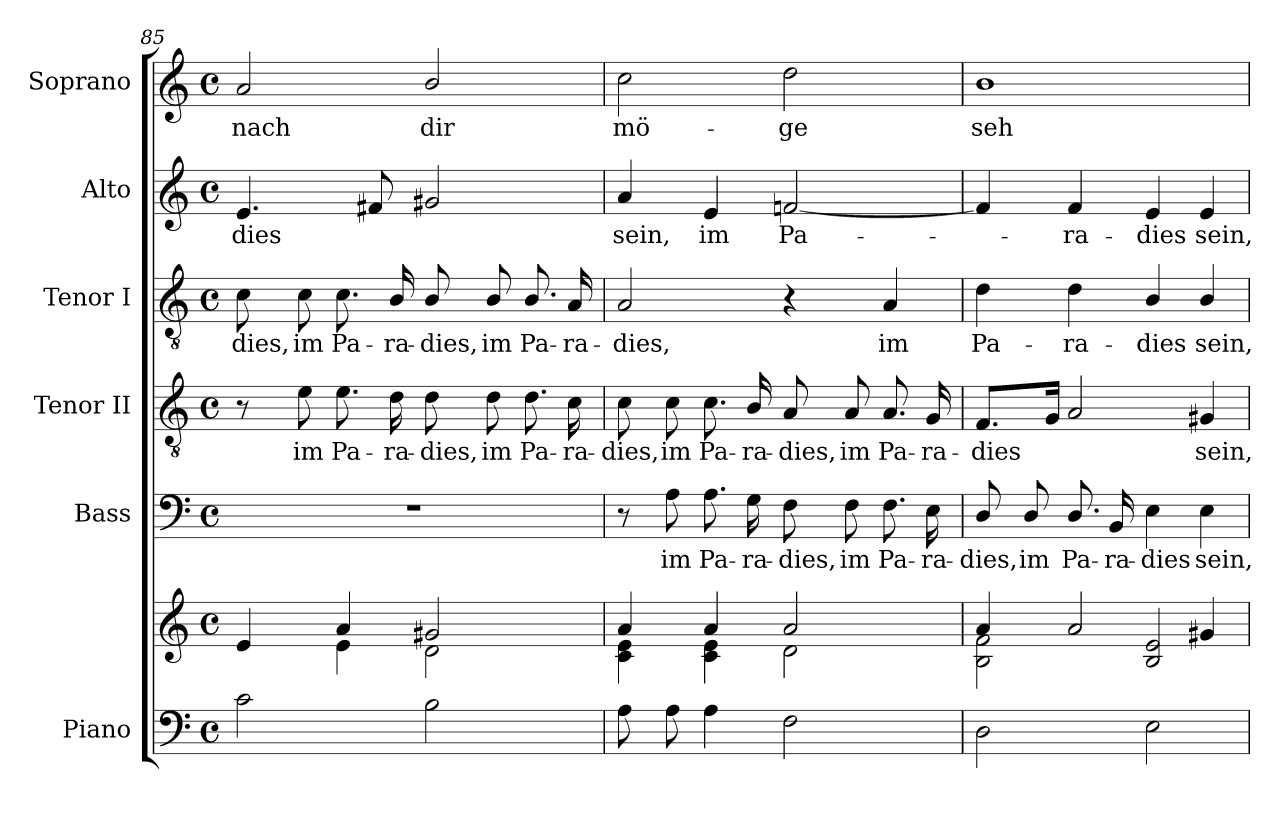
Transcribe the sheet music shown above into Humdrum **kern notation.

**kern	**kern	**kern	**text	**kern	**text	**kern	**text	**kern	**text	**kern	**text
*part6	*part6	*part5	*part5	*part4	*part4	*part3	*part3	*part2	*part2	*part1	*part1
*staff7	*staff6	*staff5	*staff5	*staff4	*staff4	*staff3	*staff3	*staff2	*staff2	*staff1	*staff1
*I"Piano	*	*I"Bass	*	*I"Tenor II	*	*I"Tenor I	*	*I"Alto	*	*I"Soprano	*
*I'Pno.	*	*I'B.	*	*I'T.	*	*I'T.	*	*I'A.	*	*I'S.	*
*clefF4	*clefG2	*clefF4	*	*clefGv2	*	*clefGv2	*	*clefG2	*	*clefG2	*
*	*	*	*	*ITrd7c12	*	*ITrd7c12	*	*	*	*	*
*k[]	*k[]	*k[]	*	*k[]	*	*k[]	*	*k[]	*	*k[]	*
*C:	*C:	*C:	*	*C:	*	*C:	*	*C:	*	*C:	*
*M4/4	*M4/4	*M4/4	*	*M4/4	*	*M4/4	*	*M4/4	*	*M4/4	*
*met(c)	*met(c)	*met(c)	*	*met(c)	*	*met(c)	*	*met(c)	*	*met(c)	*
=85	=85	=85	=85	=85	=85	=85	=85	=85	=85	=85	=85
*	*^	*	*	*	*	*	*	*	*	*	*
!	!	!	!	!	!	!	!	!LO:LY:b:color=#000000	!	!	!	!
!	!	!	!	!	!	!	!	!	!	!LO:LY:b:color=#000000	!	!
!	!	!	!	!	!	!	!	!	!	!	!	!LO:LY:b:color=#000000
2ci\	4ei/	4ryy	1r	.	8r	.	8Ci\	-dies,	4.ei/	-dies	2ai/	nach
!	!	!	!	!	!	!LO:LY:b:color=#000000	!	!	!	!	!	!
!	!	!	!	!	!	!	!	!LO:LY:b:color=#000000	!	!	!	!
.	.	.	.	.	8Ei\	im	8Ci\	im	.	.	.	.
!	!	!	!	!	!	!LO:LY:b:color=#000000	!	!	!	!	!	!
!	!	!	!	!	!	!	!	!LO:LY:b:color=#000000	!	!	!	!
.	4ai/	4ei\	.	.	8.Ei\	Pa-	8.Ci\	Pa-	.	.	.	.
.	.	.	.	.	.	.	.	.	8f#Xi/	.	.	.
!	!	!	!	!	!	!LO:LY:b:color=#000000	!	!	!	!	!	!
!	!	!	!	!	!	!	!	!LO:LY:b:color=#000000	!	!	!	!
.	.	.	.	.	16Di\	-ra-	16BBi/	-ra-	.	.	.	.
!	!	!	!	!	!	!LO:LY:b:color=#000000	!	!	!	!	!	!
!	!	!	!	!	!	!	!	!LO:LY:b:color=#000000	!	!	!	!
!	!	!	!	!	!	!	!	!	!	!	!	!LO:LY:b:color=#000000
2Bi\	2g#Xi/	2di\	.	.	8Di\	-dies,	8BBi/	-dies,	2g#Xi/	.	2bi/	dir
!	!	!	!	!	!	!LO:LY:b:color=#000000	!	!	!	!	!	!
!	!	!	!	!	!	!	!	!LO:LY:b:color=#000000	!	!	!	!
.	.	.	.	.	8Di\	im	8BBi/	im	.	.	.	.
!	!	!	!	!	!	!LO:LY:b:color=#000000	!	!	!	!	!	!
!	!	!	!	!	!	!	!	!LO:LY:b:color=#000000	!	!	!	!
.	.	.	.	.	8.Di\	Pa-	8.BBi/	Pa-	.	.	.	.
!	!	!	!	!	!	!LO:LY:b:color=#000000	!	!	!	!	!	!
!	!	!	!	!	!	!	!	!LO:LY:b:color=#000000	!	!	!	!
.	.	.	.	.	16Ci\	-ra-	16AAi/	-ra-	.	.	.	.
!!LO:LB:g=z
=86	=86	=86	=86	=86	=86	=86	=86	=86	=86	=86	=86	=86
!	!	!	!	!	!	!LO:LY:b:color=#000000	!	!	!	!	!	!
!	!	!	!	!	!	!	!	!LO:LY:b:color=#000000	!	!	!	!
!	!	!	!	!	!	!	!	!	!	!LO:LY:b:color=#000000	!	!
!	!	!	!	!	!	!	!	!	!	!	!	!LO:LY:b:color=#000000
8Ai\	4ai/	4ci\ 4ei	8r	.	8Ci\	-dies,	2AAi/	-dies,	4ai/	sein,	2cci\	mö-
!	!	!	!	!LO:LY:b:color=#000000	!	!	!	!	!	!	!	!
!	!	!	!	!	!	!LO:LY:b:color=#000000	!	!	!	!	!	!
8Ai\	.	.	8Ai\	im	8Ci\	im	.	.	.	.	.	.
!	!	!	!	!LO:LY:b:color=#000000	!	!	!	!	!	!	!	!
!	!	!	!	!	!	!LO:LY:b:color=#000000	!	!	!	!	!	!
!	!	!	!	!	!	!	!	!	!	!LO:LY:b:color=#000000	!	!
4Ai\	4ai/	4ci\ 4ei	8.Ai\	Pa-	8.Ci\	Pa-	.	.	4ei/	im	.	.
!	!	!	!	!LO:LY:b:color=#000000	!	!	!	!	!	!	!	!
!	!	!	!	!	!	!LO:LY:b:color=#000000	!	!	!	!	!	!
.	.	.	16Gi\	-ra-	16BBi/	-ra-	.	.	.	.	.	.
!	!	!	!	!LO:LY:b:color=#000000	!	!	!	!	!	!	!	!
!	!	!	!	!	!	!LO:LY:b:color=#000000	!	!	!	!	!	!
!	!	!	!	!	!	!	!	!	!	!LO:LY:b:color=#000000	!	!
!	!	!	!	!	!	!	!	!	!	!	!	!LO:LY:b:color=#000000
2Fi\	2ai/	2di\	8Fi\	-dies,	8AAi/	-dies,	4r	.	[2fni/	Pa-	2ddi\	-ge
!	!	!	!	!LO:LY:b:color=#000000	!	!	!	!	!	!	!	!
!	!	!	!	!	!	!LO:LY:b:color=#000000	!	!	!	!	!	!
.	.	.	8Fi\	im	8AAi/	im	.	.	.	.	.	.
!	!	!	!	!LO:LY:b:color=#000000	!	!	!	!	!	!	!	!
!	!	!	!	!	!	!LO:LY:b:color=#000000	!	!	!	!	!	!
!	!	!	!	!	!	!	!	!LO:LY:b:color=#000000	!	!	!	!
.	.	.	8.Fi\	Pa-	8.AAi/	Pa-	4AAi/	im	.	.	.	.
!	!	!	!	!LO:LY:b:color=#000000	!	!	!	!	!	!	!	!
!	!	!	!	!	!	!LO:LY:b:color=#000000	!	!	!	!	!	!
.	.	.	16Ei\	-ra-	16GGi/	-ra-	.	.	.	.	.	.
=87	=87	=87	=87	=87	=87	=87	=87	=87	=87	=87	=87	=87
!	!	!	!	!LO:LY:b:color=#000000	!	!	!	!	!	!	!	!
!	!	!	!	!	!	!LO:LY:b:color=#000000	!	!	!	!	!	!
!	!	!	!	!	!	!	!	!LO:LY:b:color=#000000	!	!	!	!
!	!	!	!	!	!	!	!	!	!	!	!	!LO:LY:b:color=#000000
2Di\	4ai/	2Bi\ 2fi	8Di/	-dies,	8.FFi/L	-dies	4Di\	Pa-	4fi/]	.	1bi	seh-
!	!	!	!	!LO:LY:b:color=#000000	!	!	!	!	!	!	!	!
.	.	.	8Di/	im	.	.	.	.	.	.	.	.
.	.	.	.	.	16GGi/Jk	.	.	.	.	.	.	.
!	!	!	!	!LO:LY:b:color=#000000	!	!	!	!	!	!	!	!
!	!	!	!	!	!	!	!	!LO:LY:b:color=#000000	!	!	!	!
!	!	!	!	!	!	!	!	!	!	!LO:LY:b:color=#000000	!	!
.	2ai/	.	8.Di/	Pa-	2AAi/	.	4Di\	-ra-	4fi/	-ra-	.	.
!	!	!	!	!LO:LY:b:color=#000000	!	!	!	!	!	!	!	!
.	.	.	16BBi/	-ra-	.	.	.	.	.	.	.	.
!	!	!	!	!LO:LY:b:color=#000000	!	!	!	!	!	!	!	!
!	!	!	!	!	!	!	!	!LO:LY:b:color=#000000	!	!	!	!
!	!	!	!	!	!	!	!	!	!	!LO:LY:b:color=#000000	!	!
2Ei\	.	2Bi/ 2ei	4Ei\	-dies	.	.	4BBi/	-dies	4ei/	-dies	.	.
!	!	!	!	!LO:LY:b:color=#000000	!	!	!	!	!	!	!	!
!	!	!	!	!	!	!LO:LY:b:color=#000000	!	!	!	!	!	!
!	!	!	!	!	!	!	!	!LO:LY:b:color=#000000	!	!	!	!
!	!	!	!	!	!	!	!	!	!	!LO:LY:b:color=#000000	!	!
.	4g#Xi/	.	4Ei\	sein,	4GG#Xi/	sein,	4BBi/	sein,	4ei/	sein,	.	.
*	*v	*v	*	*	*	*	*	*	*	*	*	*
=	=	=	=	=	=	=	=	=	=	=	=
*-	*-	*-	*-	*-	*-	*-	*-	*-	*-	*-	*-
